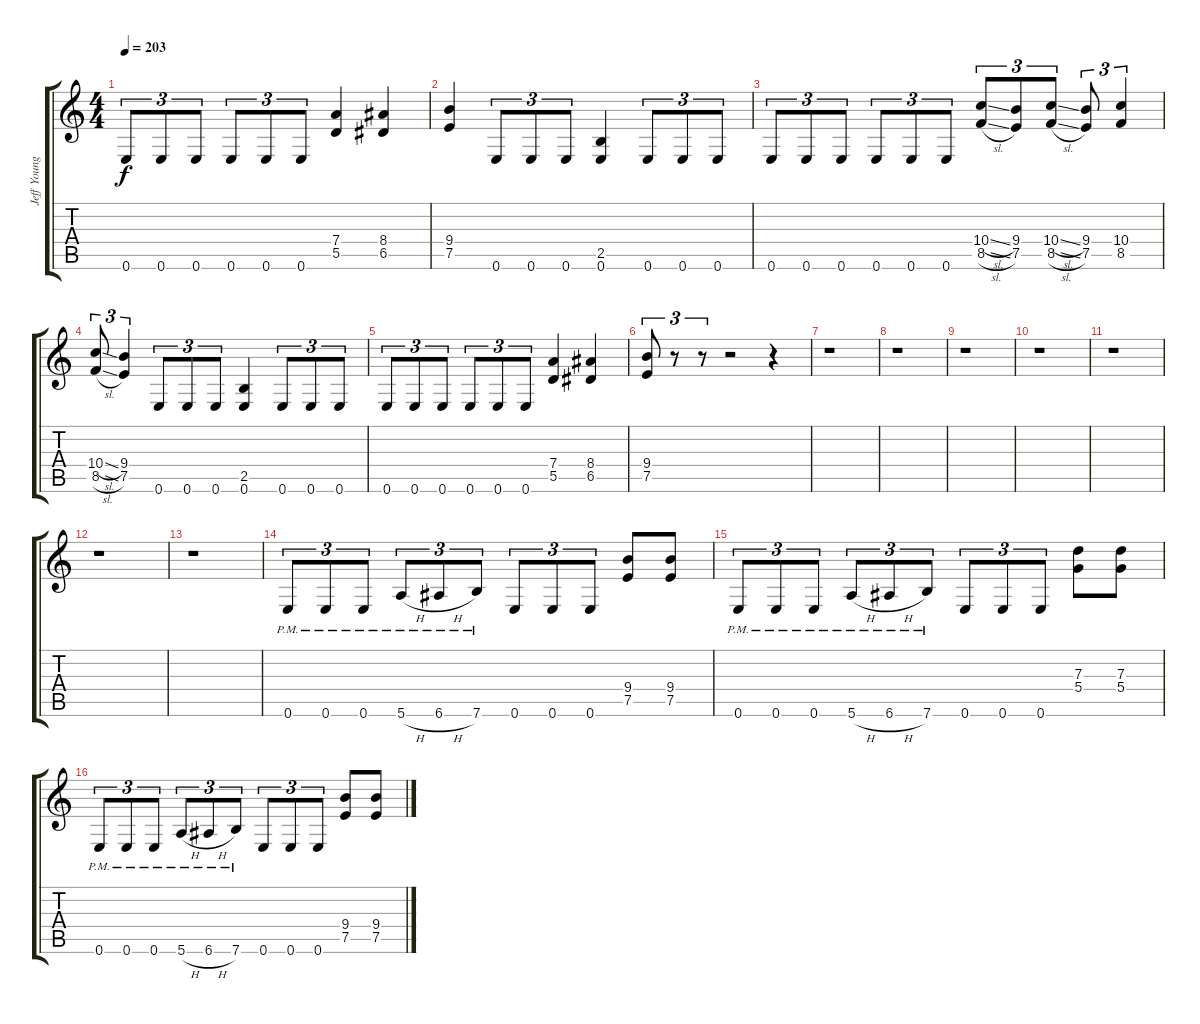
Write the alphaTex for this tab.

\track ("Jeff Young" "Jeff Young") {instrument distortionguitar}
\staff {score tabs}
\tuning (E4 B3 G3 D3 A2 E2) {hide}
\ts (4 4)
\tempo 203
\clef g2
\ks c
0.6.8{tu (3 2) dy f} 0.6.8{tu (3 2)} 0.6.8{tu (3 2)} 0.6.8{tu (3 2)} 0.6.8{tu (3 2)} 0.6.8{tu (3 2)} (7.4 5.5).4 (8.4 6.5).4 |
(9.4 7.5).4 0.6.8{tu (3 2)} 0.6.8{tu (3 2)} 0.6.8{tu (3 2)} (2.5 0.6).4 0.6.8{tu (3 2)} 0.6.8{tu (3 2)} 0.6.8{tu (3 2)} |
0.6.8{tu (3 2)} 0.6.8{tu (3 2)} 0.6.8{tu (3 2)} 0.6.8{tu (3 2)} 0.6.8{tu (3 2)} 0.6.8{tu (3 2)} (10.4{sl} 8.5{sl}).8{tu (3 2)} (9.4 7.5).8{tu (3 2)} (10.4{sl} 8.5{sl}).8{tu (3 2)} (9.4 7.5).8{tu (3 2)} (10.4 8.5).4{tu (3 2)} |
(10.4{sl} 8.5{sl}).8{tu (3 2)} (9.4 7.5).4{tu (3 2)} 0.6.8{tu (3 2)} 0.6.8{tu (3 2)} 0.6.8{tu (3 2)} (2.5 0.6).4 0.6.8{tu (3 2)} 0.6.8{tu (3 2)} 0.6.8{tu (3 2)} |
0.6.8{tu (3 2)} 0.6.8{tu (3 2)} 0.6.8{tu (3 2)} 0.6.8{tu (3 2)} 0.6.8{tu (3 2)} 0.6.8{tu (3 2)} (7.4 5.5).4 (8.4 6.5).4 |
(9.4 7.5).8{tu (3 2)} r.8{tu (3 2)} r.8{tu (3 2)} r.2 r.4 |
r.1 |
r.1 |
r.1 |
r.1 |
r.1 |
r.1 |
r.1 |
0.6{pm}.8{tu (3 2)} 0.6{pm}.8{tu (3 2)} 0.6{pm}.8{tu (3 2)} 5.6{h pm}.8{tu (3 2)} 6.6{h pm}.8{tu (3 2)} 7.6{pm}.8{tu (3 2)} 0.6.8{tu (3 2)} 0.6.8{tu (3 2)} 0.6.8{tu (3 2)} (9.4 7.5).8 (9.4 7.5).8 |
0.6{pm}.8{tu (3 2)} 0.6{pm}.8{tu (3 2)} 0.6{pm}.8{tu (3 2)} 5.6{h pm}.8{tu (3 2)} 6.6{h pm}.8{tu (3 2)} 7.6{pm}.8{tu (3 2)} 0.6.8{tu (3 2)} 0.6.8{tu (3 2)} 0.6.8{tu (3 2)} (7.3 5.4).8 (7.3 5.4).8 |
0.6{pm}.8{tu (3 2)} 0.6{pm}.8{tu (3 2)} 0.6{pm}.8{tu (3 2)} 5.6{h pm}.8{tu (3 2)} 6.6{h pm}.8{tu (3 2)} 7.6{pm}.8{tu (3 2)} 0.6.8{tu (3 2)} 0.6.8{tu (3 2)} 0.6.8{tu (3 2)} (9.4 7.5).8 (9.4 7.5).8
